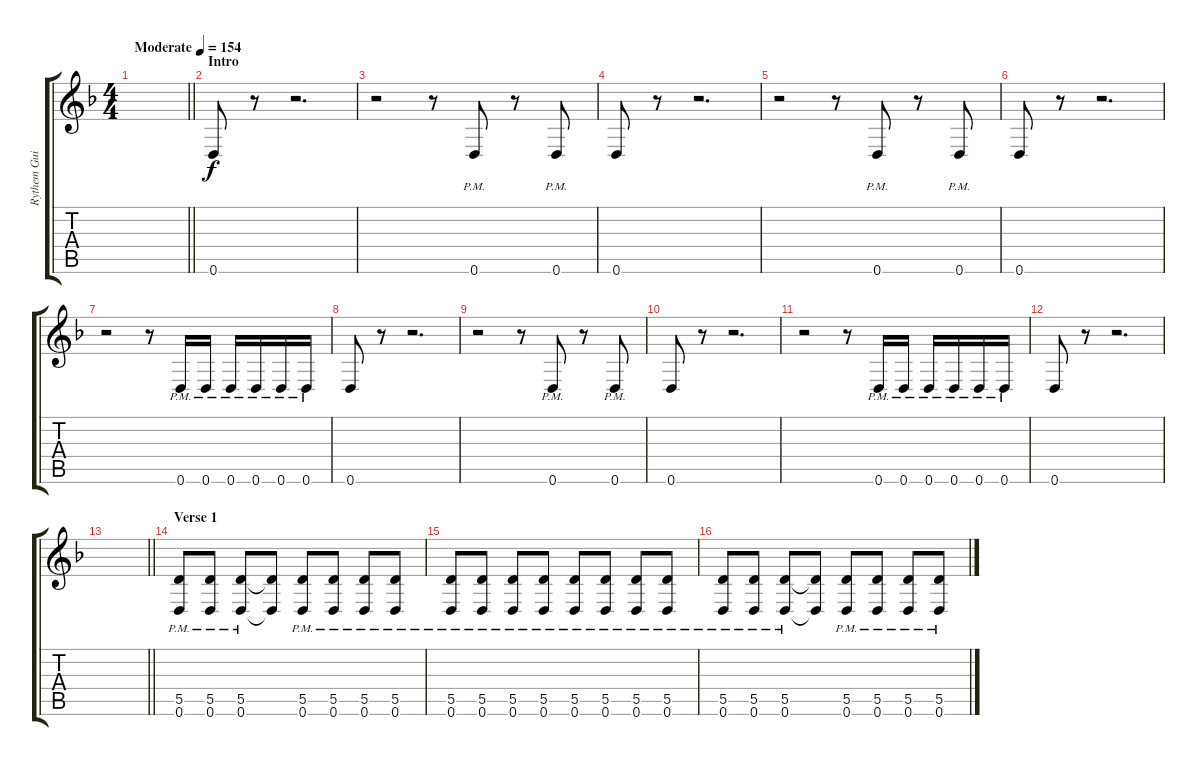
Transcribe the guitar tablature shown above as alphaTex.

\track ("Rythem Guitar" "Rythem Gui") {instrument distortionguitar}
\staff {score tabs}
\tuning (E4 B3 G3 D3 A2 D2) {hide}
\ts (4 4)
\tempo (154 "Moderate")
\clef g2
\barLineRight lightlight
\ks f
|
\section ("" "Intro")
0.6.8 r.8 r.2{d} |
r.2 r.8 0.6{pm}.8 r.8 0.6{pm}.8 |
0.6.8 r.8 r.2{d} |
r.2 r.8 0.6{pm}.8 r.8 0.6{pm}.8 |
0.6.8 r.8 r.2{d} |
r.2 r.8 0.6{pm}.16 0.6{pm}.16 0.6{pm}.16 0.6{pm}.16 0.6{pm}.16 0.6{pm}.16 |
0.6.8 r.8 r.2{d} |
r.2 r.8 0.6{pm}.8 r.8 0.6{pm}.8 |
0.6.8 r.8 r.2{d} |
r.2 r.8 0.6{pm}.16 0.6{pm}.16 0.6{pm}.16 0.6{pm}.16 0.6{pm}.16 0.6{pm}.16 |
0.6.8 r.8 r.2{d} |
\barLineRight lightlight
|
\section ("" "Verse 1")
(5.5{pm} 0.6{pm}).8 (5.5{pm} 0.6{pm}).8 (5.5{pm} 0.6{pm}).8 (5.5{t} 0.6{t}).8 (5.5{pm} 0.6{pm}).8 (5.5{pm} 0.6{pm}).8 (5.5{pm} 0.6{pm}).8 (5.5{pm} 0.6{pm}).8 |
(5.5{pm} 0.6{pm}).8 (5.5{pm} 0.6{pm}).8 (5.5{pm} 0.6{pm}).8 (5.5{pm} 0.6{pm}).8 (5.5{pm} 0.6{pm}).8 (5.5{pm} 0.6{pm}).8 (5.5{pm} 0.6{pm}).8 (5.5{pm} 0.6{pm}).8 |
(5.5{pm} 0.6{pm}).8 (5.5{pm} 0.6{pm}).8 (5.5{pm} 0.6{pm}).8 (5.5{t} 0.6{t}).8 (5.5{pm} 0.6{pm}).8 (5.5{pm} 0.6{pm}).8 (5.5{pm} 0.6{pm}).8 (5.5{pm} 0.6{pm}).8
